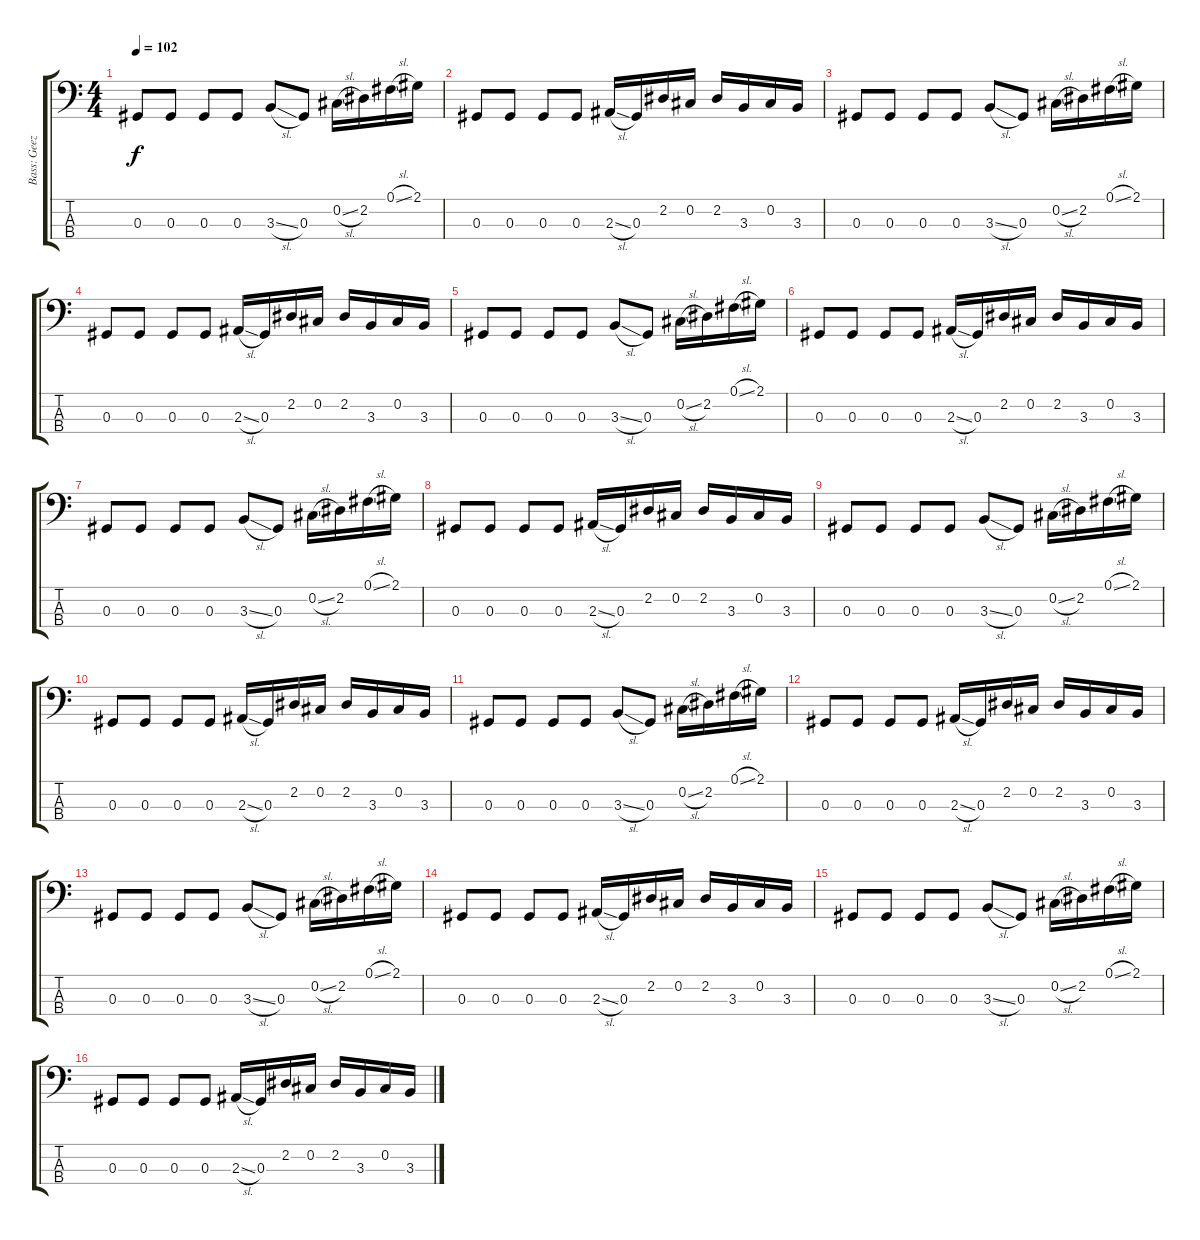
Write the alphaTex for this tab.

\track ("Bass: Geezer" "Bass: Geez") {instrument electricbassfinger}
\staff {score tabs}
\tuning (Gb2 Db2 Ab1 Eb1) {hide}
\ts (4 4)
\tempo 102
\clef f4
\ks c
0.3.8{dy f} 0.3.8 0.3.8 0.3.8 3.3{sl}.8 0.3.8 0.2{sl}.16 2.2.16 0.1{sl}.16 2.1.16 |
0.3.8 0.3.8 0.3.8 0.3.8 2.3{sl}.16 0.3.16 2.2.16 0.2.16 2.2.16 3.3.16 0.2.16 3.3.16 |
0.3.8 0.3.8 0.3.8 0.3.8 3.3{sl}.8 0.3.8 0.2{sl}.16 2.2.16 0.1{sl}.16 2.1.16 |
0.3.8 0.3.8 0.3.8 0.3.8 2.3{sl}.16 0.3.16 2.2.16 0.2.16 2.2.16 3.3.16 0.2.16 3.3.16 |
0.3.8 0.3.8 0.3.8 0.3.8 3.3{sl}.8 0.3.8 0.2{sl}.16 2.2.16 0.1{sl}.16 2.1.16 |
0.3.8 0.3.8 0.3.8 0.3.8 2.3{sl}.16 0.3.16 2.2.16 0.2.16 2.2.16 3.3.16 0.2.16 3.3.16 |
0.3.8 0.3.8 0.3.8 0.3.8 3.3{sl}.8 0.3.8 0.2{sl}.16 2.2.16 0.1{sl}.16 2.1.16 |
0.3.8 0.3.8 0.3.8 0.3.8 2.3{sl}.16 0.3.16 2.2.16 0.2.16 2.2.16 3.3.16 0.2.16 3.3.16 |
0.3.8 0.3.8 0.3.8 0.3.8 3.3{sl}.8 0.3.8 0.2{sl}.16 2.2.16 0.1{sl}.16 2.1.16 |
0.3.8 0.3.8 0.3.8 0.3.8 2.3{sl}.16 0.3.16 2.2.16 0.2.16 2.2.16 3.3.16 0.2.16 3.3.16 |
0.3.8 0.3.8 0.3.8 0.3.8 3.3{sl}.8 0.3.8 0.2{sl}.16 2.2.16 0.1{sl}.16 2.1.16 |
0.3.8 0.3.8 0.3.8 0.3.8 2.3{sl}.16 0.3.16 2.2.16 0.2.16 2.2.16 3.3.16 0.2.16 3.3.16 |
0.3.8 0.3.8 0.3.8 0.3.8 3.3{sl}.8 0.3.8 0.2{sl}.16 2.2.16 0.1{sl}.16 2.1.16 |
0.3.8 0.3.8 0.3.8 0.3.8 2.3{sl}.16 0.3.16 2.2.16 0.2.16 2.2.16 3.3.16 0.2.16 3.3.16 |
0.3.8 0.3.8 0.3.8 0.3.8 3.3{sl}.8 0.3.8 0.2{sl}.16 2.2.16 0.1{sl}.16 2.1.16 |
0.3.8 0.3.8 0.3.8 0.3.8 2.3{sl}.16 0.3.16 2.2.16 0.2.16 2.2.16 3.3.16 0.2.16 3.3.16
